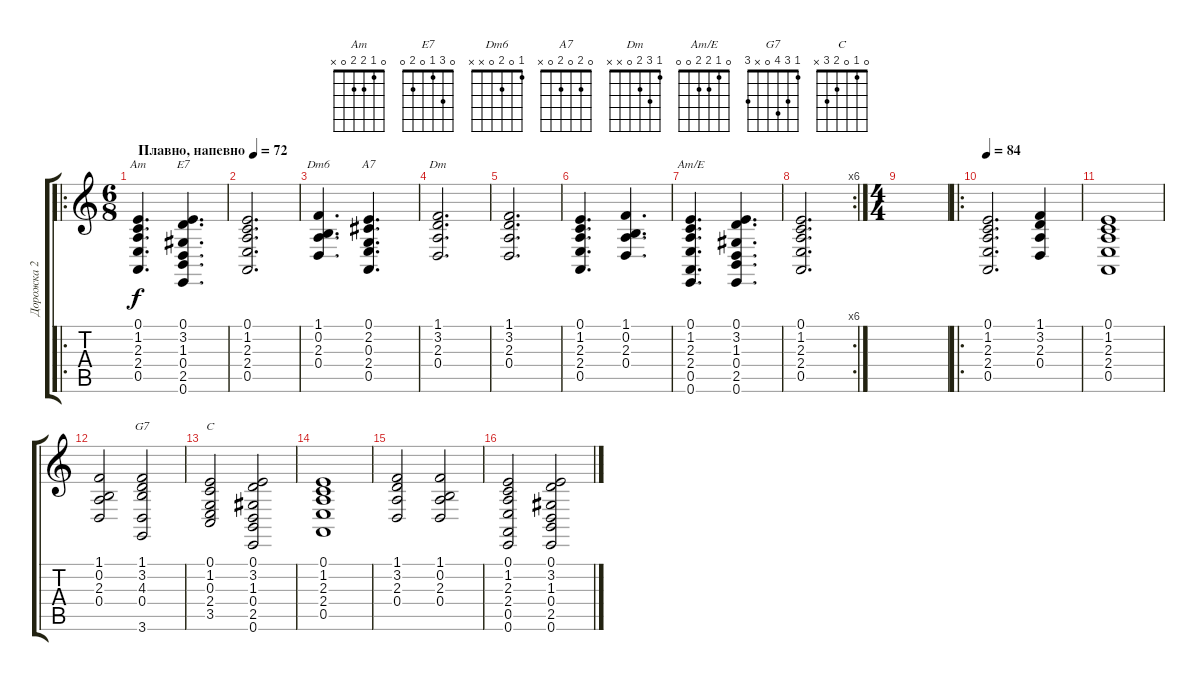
\track ("Дорожка 2" "Дорожка 2") {instrument stringensemble1}
\staff {score tabs}
\tuning (E4 B3 G3 D3 A2 E2) {hide}
\chord ("Am" 0 1 2 2 0 x)
\chord ("E7" 0 3 1 0 2 0)
\chord ("Dm6" 1 0 2 0 x x)
\chord ("A7" 0 2 0 2 0 x)
\chord ("Dm" 1 3 2 0 x x)
\chord ("Am/E" 0 1 2 2 0 0)
\chord ("G7" 1 3 4 0 x 3)
\chord ("C" 0 1 0 2 3 x)
\ro
\ts (6 8)
\tempo (72 "Плавно, напевно")
\clef g2
\ks c
(0.1 1.2 2.3 2.4 0.5).4{d ch "Am" dy f instrument stringensemble1} (0.1 3.2 1.3 0.4 2.5 0.6).4{d ch "E7"} |
(0.1 1.2 2.3 2.4 0.5).2{d} |
(1.1 0.2 2.3 0.4).4{d ch "Dm6"} (0.1 2.2 0.3 2.4 0.5).4{d ch "A7"} |
(1.1 3.2 2.3 0.4).2{d ch "Dm"} |
(1.1 3.2 2.3 0.4).2{d} |
(0.1 1.2 2.3 2.4 0.5).4{d} (1.1 0.2 2.3 0.4).4{d} |
(0.1 1.2 2.3 2.4 0.5 0.6).4{d ch "Am/E"} (0.1 3.2 1.3 0.4 2.5 0.6).4{d} |
\rc 6
(0.1 1.2 2.3 2.4 0.5).2{d} |
\ts (4 4)
|
\ro
\tempo 68
\tempo 84
(0.1 1.2 2.3 2.4 0.5).2{d} (1.1 3.2 2.3 0.4).4 |
(0.1 1.2 2.3 2.4 0.5).1 |
(1.1 0.2 2.3 0.4).2 (1.1 3.2 4.3 0.4 3.6).2{ch "G7"} |
(0.1 1.2 0.3 2.4 3.5).2{ch "C"} (0.1 3.2 1.3 0.4 2.5 0.6).2 |
(0.1 1.2 2.3 2.4 0.5).1 |
(1.1 3.2 2.3 0.4).2 (1.1 0.2 2.3 0.4).2 |
(0.1 1.2 2.3 2.4 0.5 0.6).2 (0.1 3.2 1.3 0.4 2.5 0.6).2
